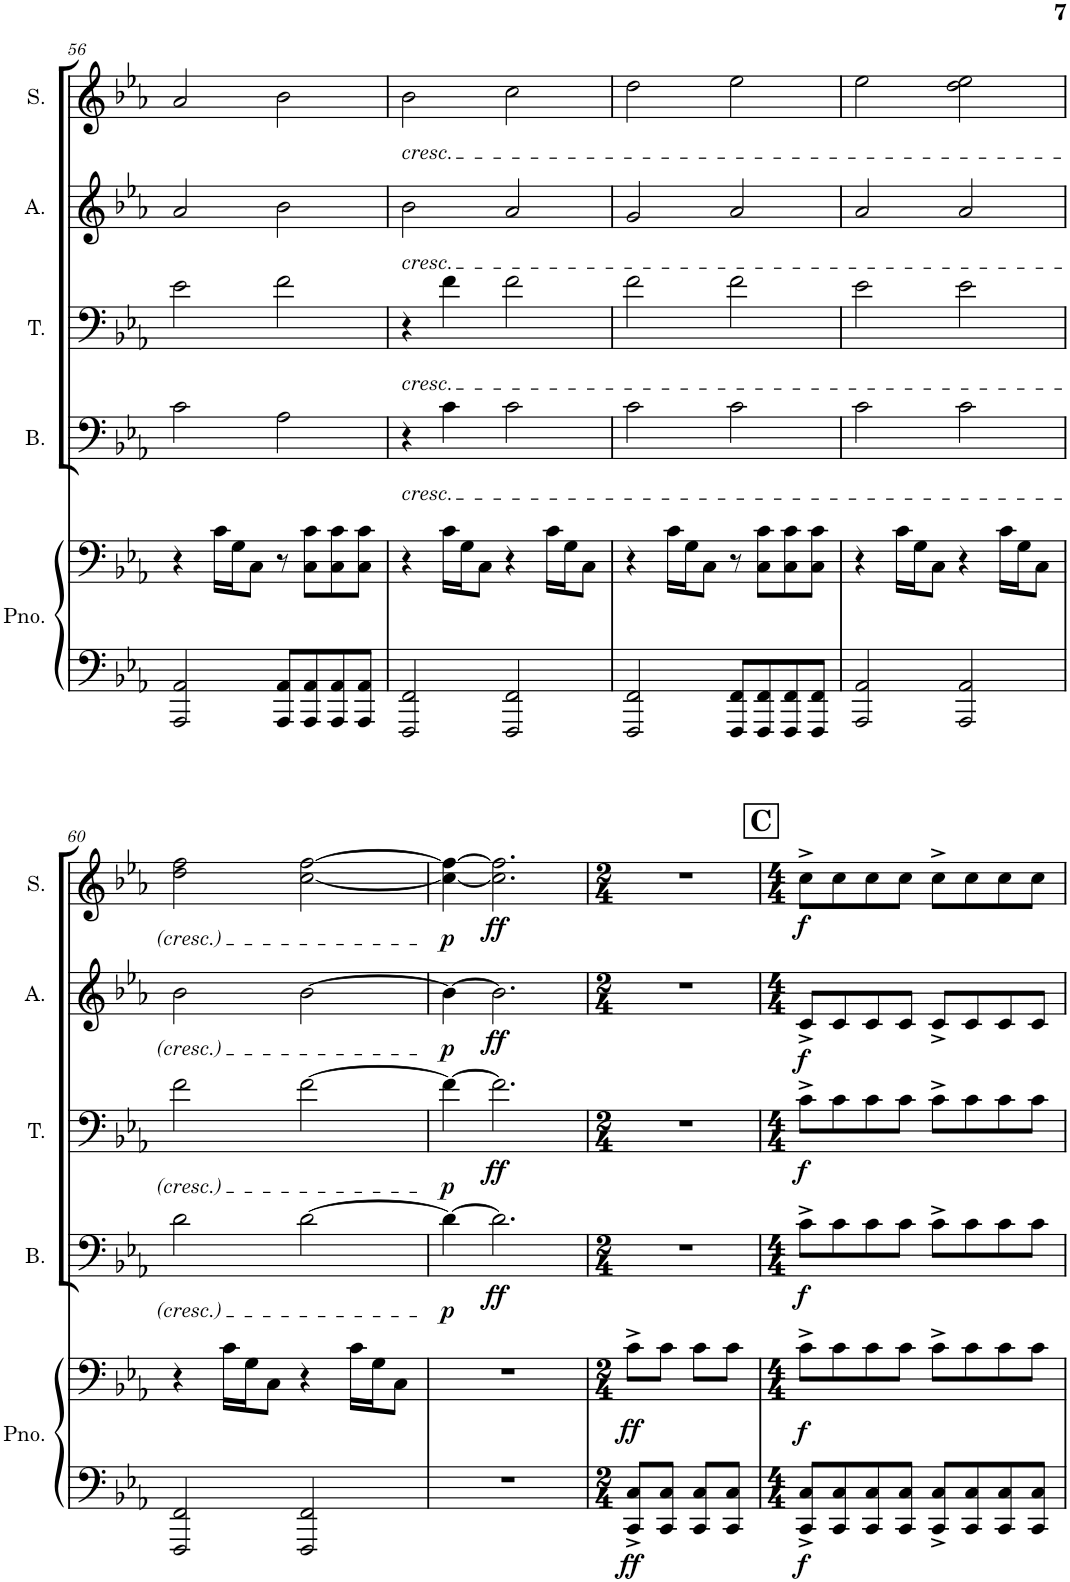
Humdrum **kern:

**kern	**kern	**dynam	**kern	**dynam	**kern	**dynam	**kern	**dynam	**kern	**dynam
*part5	*part5	*part5	*part4	*part4	*part3	*part3	*part2	*part2	*part1	*part1
*staff6	*staff5	*staff5/6	*staff4	*staff4	*staff3	*staff3	*staff2	*staff2	*staff1	*staff1
*I"Piano	*	*	*I"Bass	*	*I"Tenor	*	*I"Alto	*	*I"Soprono	*
*I'Pno.	*	*	*I'B.	*	*I'T.	*	*I'A.	*	*I'S.	*
!!LO:PB:g=z
*clefF4	*clefF4	*	*clefF4	*	*clefF4	*	*clefG2	*	*clefG2	*
*k[b-e-a-]	*k[b-e-a-]	*	*k[b-e-a-]	*	*k[b-e-a-]	*	*k[b-e-a-]	*	*k[b-e-a-]	*
*M4/4	*M4/4	*	*M4/4	*	*M4/4	*	*M4/4	*	*M4/4	*
=56	=56	=56	=56	=56	=56	=56	=56	=56	=56	=56
2AAA-/ 2AA-/	4r	.	2c\	.	2e-\	.	2a-/	.	2a-/	.
.	16c\LL	.	.	.	.	.	.	.	.	.
.	16G\J	.	.	.	.	.	.	.	.	.
.	8C\J	.	.	.	.	.	.	.	.	.
8AAA-/ 8AA-/L	8r	.	2A-\	.	2f\	.	2b-\	.	2b-\	.
8AAA-/ 8AA-/	8C\ 8c\L	.	.	.	.	.	.	.	.	.
8AAA-/ 8AA-/	8C\ 8c\	.	.	.	.	.	.	.	.	.
8AAA-/ 8AA-/J	8C\ 8c\J	.	.	.	.	.	.	.	.	.
=57	=57	=57	=57	=57	=57	=57	=57	=57	=57	=57
!	!	!	!	!	!	!	!	!	!LO:TX:b:i:t=cresc.	!
!	!	!	!	!	!	!	!LO:TX:b:i:t=cresc.	!	!	!
!	!	!	!	!	!LO:TX:b:i:t=cresc.	!	!	!	!	!
!	!	!	!LO:TX:b:i:t=cresc.	!	!	!	!	!	!	!
2FFF/ 2FF/	4r	.	4r	.	4r	.	2b-\	.	2b-\	.
.	16c\LL	.	4c\	.	4f\	.	.	.	.	.
.	16G\J	.	.	.	.	.	.	.	.	.
.	8C\J	.	.	.	.	.	.	.	.	.
2FFF/ 2FF/	4r	.	2c\	.	2f\	.	2a-/	.	2cc\	.
.	16c\LL	.	.	.	.	.	.	.	.	.
.	16G\J	.	.	.	.	.	.	.	.	.
.	8C\J	.	.	.	.	.	.	.	.	.
=58	=58	=58	=58	=58	=58	=58	=58	=58	=58	=58
2FFF/ 2FF/	4r	.	2c\	.	2f\	.	2g/	.	2dd\	.
.	16c\LL	.	.	.	.	.	.	.	.	.
.	16G\J	.	.	.	.	.	.	.	.	.
.	8C\J	.	.	.	.	.	.	.	.	.
8FFF/ 8FF/L	8r	.	2c\	.	2f\	.	2a-/	.	2ee-\	.
8FFF/ 8FF/	8C\ 8c\L	.	.	.	.	.	.	.	.	.
8FFF/ 8FF/	8C\ 8c\	.	.	.	.	.	.	.	.	.
8FFF/ 8FF/J	8C\ 8c\J	.	.	.	.	.	.	.	.	.
=59	=59	=59	=59	=59	=59	=59	=59	=59	=59	=59
2AAA-/ 2AA-/	4r	.	2c\	.	2e-\	.	2a-/	.	2ee-\	.
.	16c\LL	.	.	.	.	.	.	.	.	.
.	16G\J	.	.	.	.	.	.	.	.	.
.	8C\J	.	.	.	.	.	.	.	.	.
2AAA-/ 2AA-/	4r	.	2c\	.	2e-\	.	2a-/	.	2dd\ 2ee-\	.
.	16c\LL	.	.	.	.	.	.	.	.	.
.	16G\J	.	.	.	.	.	.	.	.	.
.	8C\J	.	.	.	.	.	.	.	.	.
!!LO:LB:g=z
=60	=60	=60	=60	=60	=60	=60	=60	=60	=60	=60
2FFF/ 2FF/	4r	.	2d\	.	2f\	.	2b-\	.	2dd\ 2ff\	.
.	16c\LL	.	.	.	.	.	.	.	.	.
.	16G\J	.	.	.	.	.	.	.	.	.
.	8C\J	.	.	.	.	.	.	.	.	.
2FFF/ 2FF/	4r	.	[2d\	.	[2f\	.	[2b-\	.	[2cc\ [2ff\	.
.	16c\LL	.	.	.	.	.	.	.	.	.
.	16G\J	.	.	.	.	.	.	.	.	.
.	8C\J	.	.	.	.	.	.	.	.	.
=61	=61	=61	=61	=61	=61	=61	=61	=61	=61	=61
!	!	!	!	!LO:DY:b	!	!LO:DY:b	!	!LO:DY:b	!	!LO:DY:b
1r	1r	.	4d\_	p	4f\_	p	4b-\_	p	4cc\_ 4ff\_	p
!	!	!	!	!LO:DY:b	!	!LO:DY:b	!	!LO:DY:b	!	!LO:DY:b
.	.	.	2.d\]	ff	2.f\]	ff	2.b-\]	ff	2.cc\] 2.ff\]	ff
=62	=62	=62	=62	=62	=62	=62	=62	=62	=62	=62
*M2/4	*M2/4	*	*M2/4	*	*M2/4	*	*M2/4	*	*M2/4	*
!	!	!LO:DY:b=2	!	!	!	!	!	!	!	!
!	!	!LO:DY:n=1:b	!	!	!	!	!	!	!	!
8CC/^ 8C/^L	8c^\L	ff ff	2r	.	2r	.	2r	.	2r	.
8CC/ 8C/J	8c\J	.	.	.	.	.	.	.	.	.
8CC/ 8C/L	8c\L	.	.	.	.	.	.	.	.	.
8CC/ 8C/J	8c\J	.	.	.	.	.	.	.	.	.
=63	=63	=63	=63	=63	=63	=63	=63	=63	=63	=63
*M4/4	*M4/4	*	*M4/4	*	*M4/4	*	*M4/4	*	*M4/4	*
!	!	!LO:DY:b=2	!	!	!	!	!	!	!	!
!	!	!LO:DY:n=1:b	!	!LO:DY:b	!	!LO:DY:b	!	!LO:DY:b	!	!LO:DY:b
8CC/^ 8C/^L	8c^\L	f f	8c^\L	f	8c^\L	f	8c^/L	f	8cc^\L	f
8CC/ 8C/	8c\	.	8c\	.	8c\	.	8c/	.	8cc\	.
8CC/ 8C/	8c\	.	8c\	.	8c\	.	8c/	.	8cc\	.
8CC/ 8C/J	8c\J	.	8c\J	.	8c\J	.	8c/J	.	8cc\J	.
8CC/^ 8C/^L	8c^\L	.	8c^\L	.	8c^\L	.	8c^/L	.	8cc^\L	.
8CC/ 8C/	8c\	.	8c\	.	8c\	.	8c/	.	8cc\	.
8CC/ 8C/	8c\	.	8c\	.	8c\	.	8c/	.	8cc\	.
8CC/ 8C/J	8c\J	.	8c\J	.	8c\J	.	8c/J	.	8cc\J	.
=	=	=	=	=	=	=	=	=	=	=
*-	*-	*-	*-	*-	*-	*-	*-	*-	*-	*-
